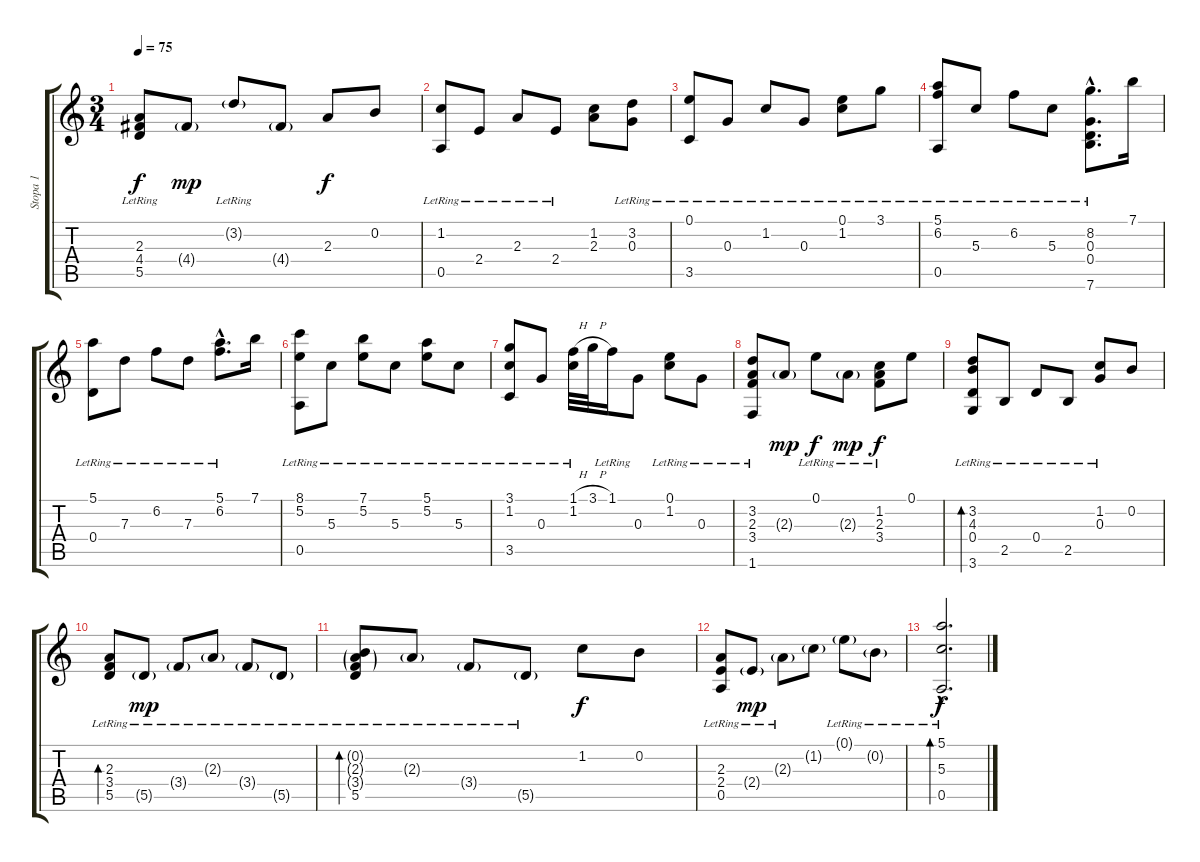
\track ("Stopa 1" "Stopa 1") {instrument acousticguitarnylon}
\staff {score tabs}
\tuning (E4 B3 G3 D3 A2 E2) {hide}
\ts (3 4)
\tempo 75
\clef g2
\ks c
(2.3{lr} 4.4{lr} 5.5{lr}).8{dy f} 4.4{g}.8{dy mp} 3.2{g lr}.8 4.4{g}.8 2.3.8{dy f} 0.2.8 |
(1.2{lr} 0.5{lr}).8 2.4{lr}.8 2.3{lr}.8 2.4{lr}.8 (1.2 2.3).8 (3.2{lr} 0.3{lr}).8 |
(0.1{lr} 3.5{lr}).8 0.3{lr}.8 1.2{lr}.8 0.3{lr}.8 (0.1 1.2{lr}).8 3.1{lr}.8 |
(5.1{lr} 6.2{lr} 0.5{lr}).8 5.3{lr}.8 6.2{lr}.8 5.3{lr}.8 (8.2{hac lr} 0.3{hac} 0.4{hac lr} 7.6{hac lr}).8{d} 7.1.16 |
(5.1{lr} 0.4{lr}).8 7.3{lr}.8 6.2{lr}.8 7.3{lr}.8 (5.1{hac} 6.2{hac lr}).8{d} 7.1.16 |
(8.1{lr} 5.2{lr} 0.5{lr}).8 5.3{lr}.8 (7.1{lr} 5.2{lr}).8 5.3{lr}.8 (5.1{lr} 5.2{lr}).8 5.3{lr}.8 |
(3.1{lr} 1.2{lr} 3.5{lr}).8 0.3{lr}.8 (1.1{h} 1.2{lr}).32 3.1{h}.32 1.1{lr}.16 0.3.8 (0.1{lr} 1.2{lr}).8 0.3{lr}.8 |
(3.2{lr} 2.3{lr} 3.4{lr} 1.6{lr}).8 2.3{g}.8{dy mp} 0.1{lr}.8{dy f} 2.3{g lr}.8{dy mp} (1.2{lr} 2.3{lr} 3.4{lr}).8{dy f} 0.1.8 |
(3.2{lr} 4.3{lr} 0.4{lr} 3.6).8{bd 60} 2.5{lr}.8 0.4{lr}.8 2.5{lr}.8 (1.2{lr} 0.3{lr}).8 0.2.8 |
(2.3{lr} 3.4{lr} 5.5{lr}).8{bd 60} 5.5{g lr}.8{dy mp} 3.4{g lr}.8 2.3{g lr}.8 3.4{g lr}.8 5.5{g lr}.8 |
(0.2{g lr} 2.3{g lr} 3.4{g lr} 5.5{lr}).8{bd 60} 2.3{g lr}.8 3.4{g lr}.8 5.5{g lr}.8 1.2.8{dy f} 0.2.8 |
(2.3{lr} 2.4{lr} 0.5{lr}).8 2.4{g lr}.8{dy mp} 2.3{g lr}.8 1.2{g}.8 0.1{g lr}.8 0.2{g lr}.8 |
(5.1{hac lr} 5.3{hac} 0.5{hac}).2{d bd 480 dy f}
